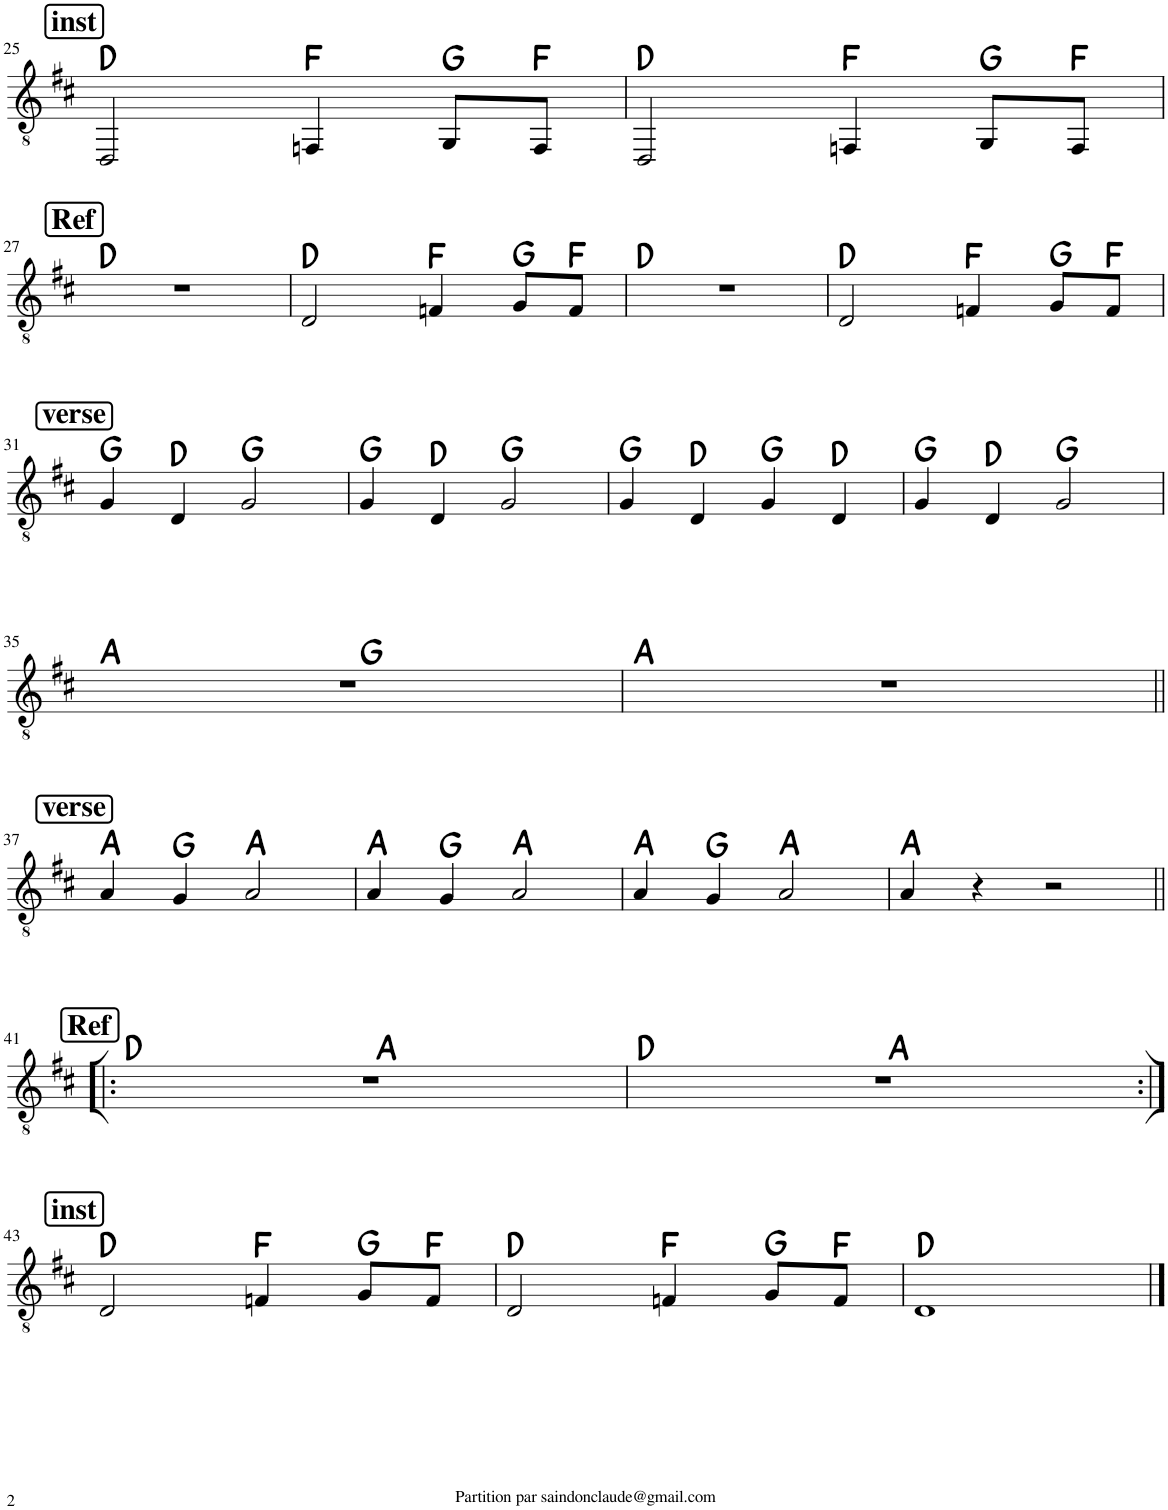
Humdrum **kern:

**kern	**harte
*part1	*part1
*staff1	*
*I"Classical Guitar	*
*I'Guit.	*
!!LO:PB:g=z
*clefGv2	*
*k[f#c#]	*
*M4/4	*
!!LO:REH:place=s1:a:B:rj:fs=14:t=inst
=25	=25
2DD/	D:maj
4FFn/	F:maj
8GG/L	G:maj
8FF/J	F:maj
=26	=26
2DD/	D:maj
4FFn/	F:maj
8GG/L	G:maj
8FF/J	F:maj
!!LO:LB:g=z
!!LO:REH:place=s1:a:B:rj:fs=14:t=Ref
=27	=27
1r	D:maj
=28	=28
2D/	D:maj
4Fn/	F:maj
8G/L	G:maj
8F/J	F:maj
=29	=29
1r	D:maj
=30	=30
2D/	D:maj
4Fn/	F:maj
8G/L	G:maj
8F/J	F:maj
!!LO:LB:g=z
!!LO:REH:place=s1:a:B:rj:fs=14:t=verse
=31	=31
4G/	G:maj
4D/	D:maj
2G/	G:maj
=32	=32
4G/	G:maj
4D/	D:maj
2G/	G:maj
=33	=33
4G/	G:maj
4D/	D:maj
4G/	G:maj
4D/	D:maj
=34	=34
4G/	G:maj
4D/	D:maj
2G/	G:maj
!!LO:LB:g=z
=35	=35
*^	*
1r	2ryy	A:maj
.	2ryy	G:maj
*v	*v	*
=36	=36
1r	A:maj
!!LO:LB:g=z
!!LO:REH:place=s1:a:B:rj:fs=14:t=verse
=37||	=37||
4A/	A:maj
4G/	G:maj
2A/	A:maj
=38	=38
4A/	A:maj
4G/	G:maj
2A/	A:maj
=39	=39
4A/	A:maj
4G/	G:maj
2A/	A:maj
=40	=40
4A/	A:maj
4r	.
2r	.
!!LO:LB:g=z
!!LO:REH:place=s1:a:B:rj:fs=14:t=Ref
=41!|:	=41!|:
*^	*
1r	2ryy	D:maj
.	2ryy	A:maj
=42	=42	=42
1r	2ryy	D:maj
.	2ryy	A:maj
*v	*v	*
!!LO:LB:g=z
!!LO:REH:place=s1:a:B:rj:fs=14:t=inst
=43:|!	=43:|!
2D/	D:maj
4Fn/	F:maj
8G/L	G:maj
8F/J	F:maj
=44	=44
2D/	D:maj
4Fn/	F:maj
8G/L	G:maj
8F/J	F:maj
=45	=45
1D	D:maj
==	==
*-	*-
